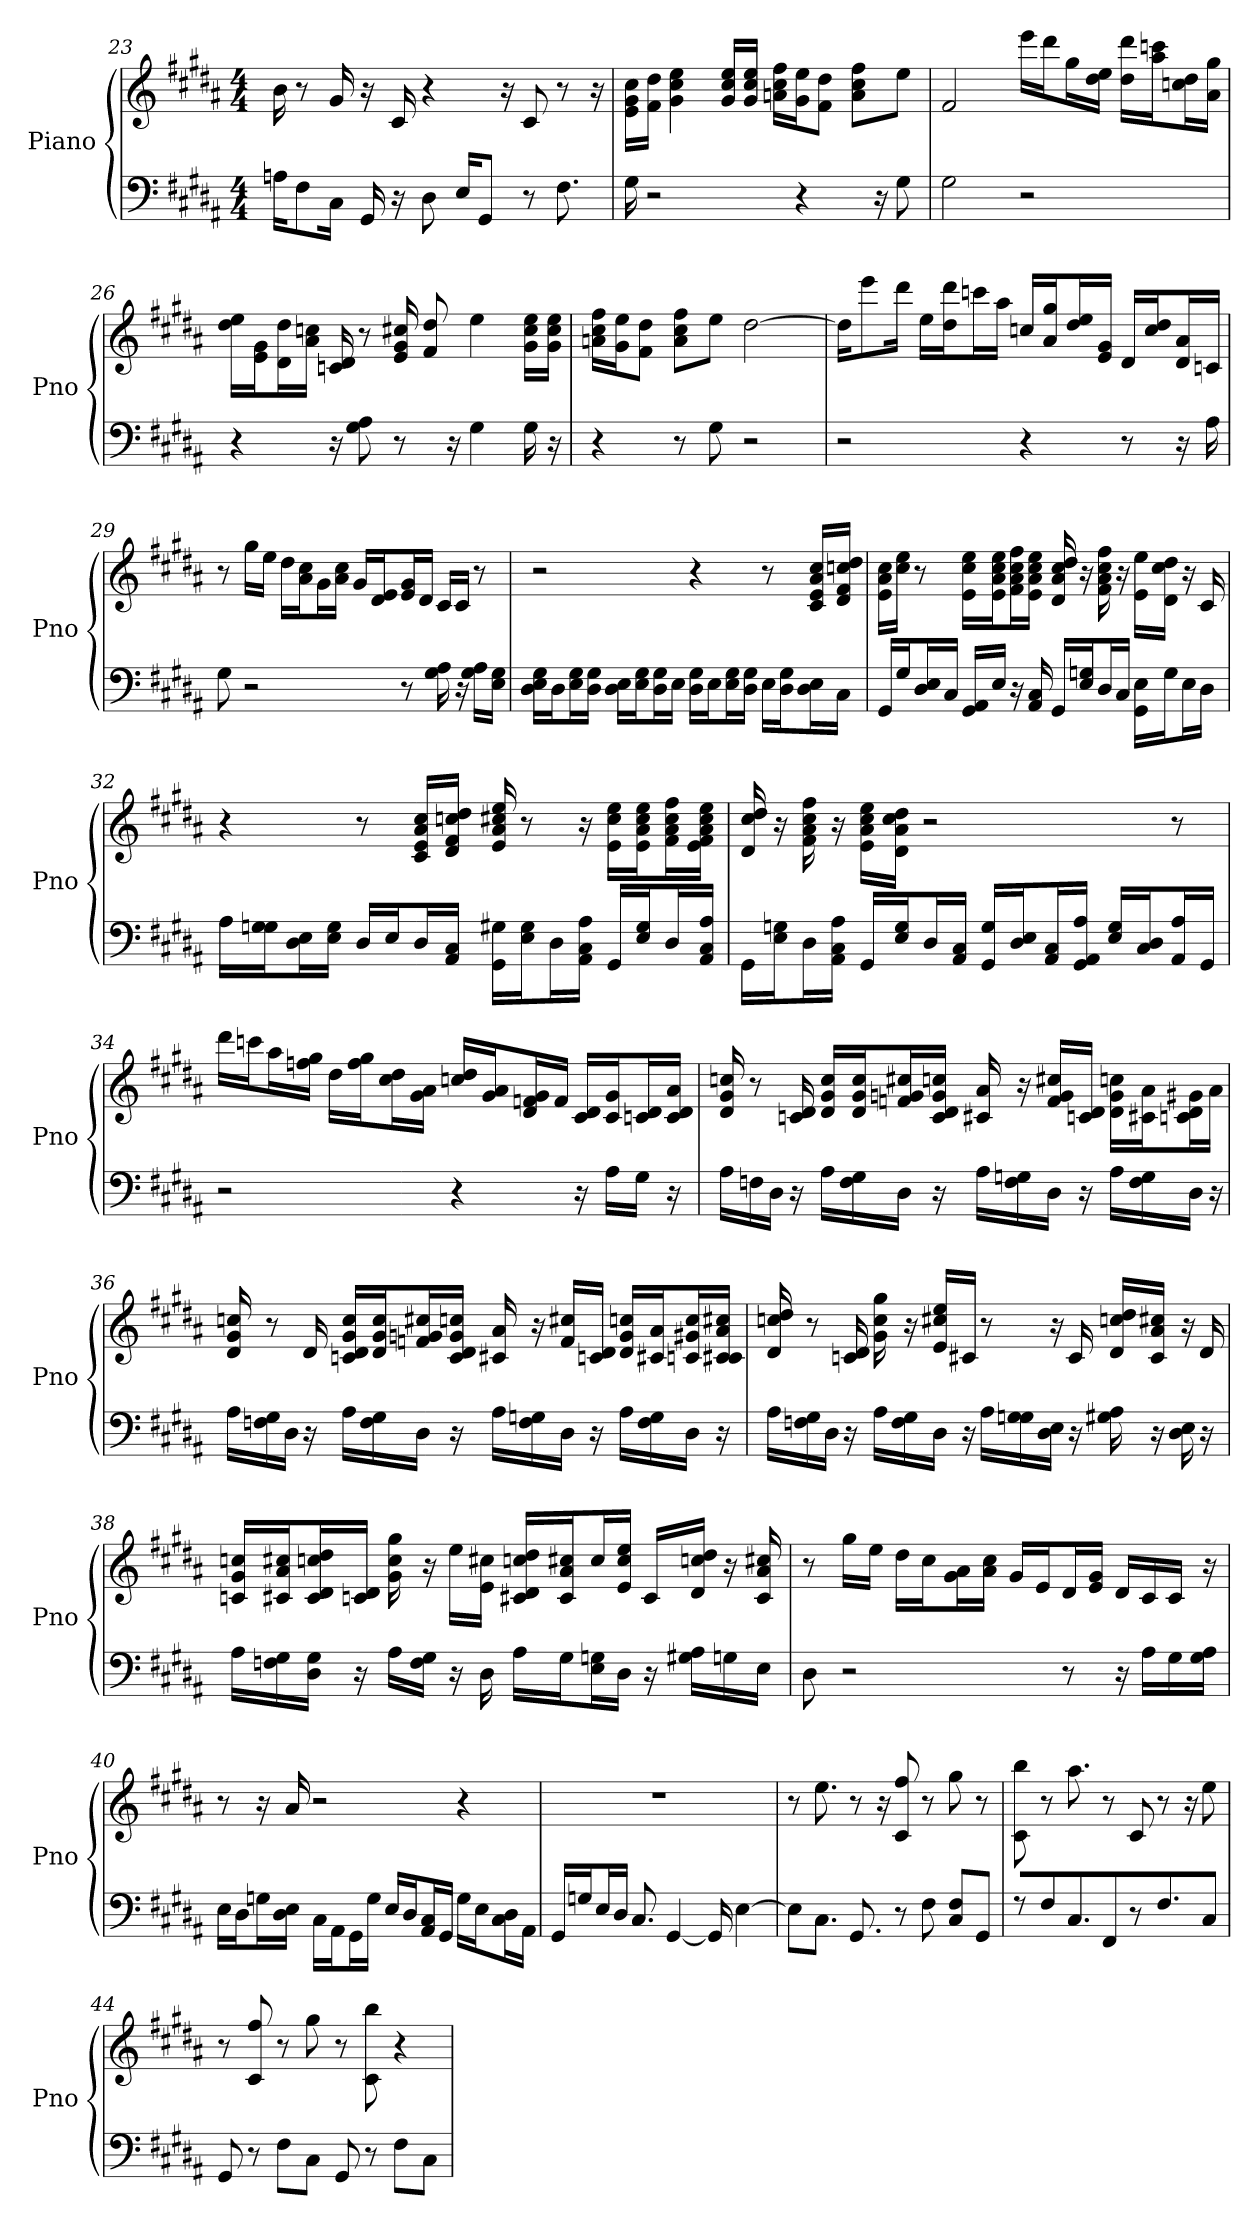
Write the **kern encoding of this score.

**kern	**kern
*part1	*part1
*staff2	*staff1
*I"Piano	*
*I'Pno	*
*clefF4	*clefG2
*k[f#c#g#d#a#]	*k[f#c#g#d#a#]
*B:	*B:
*M4/4	*M4/4
=23	=23
16A\KL	16b
8F#\	8r
16C#\Jk	16g#
16GG#	16r
16r	16c#
8D#	4r
16E/KL	.
8GG#/J	.
.	16r
8r	8c#
8.F#	8r
.	16r
=24	=24
16G#	16cc#\ 16e\ 16g#\LL
2r	16f#\ 16dd#\JJ
.	4cc# 4g# 4ee
.	16cc#/ 16ee/ 16g#/LL
.	16cc#/ 16ee/ 16g#/JJ
.	16cc#\ 16ff#\ 16a\LL
4r	16ee\ 16g#\J
.	8f#\ 8dd#\J
.	8cc#\ 8ff#\ 8a\L
16r	.
8G#	8ee\J
=25	=25
2G#	2f#
2r	16eee\LL
.	16ddd#\J
.	16gg#\L
.	16ee\ 16dd#\JJ
.	16dd#\ 16ddd#\LL
.	16ccc\ 16aa#\J
.	16dd#\ 16cc\L
.	16a#\ 16gg#\JJ
=26	=26
4r	16ee\ 16dd#\LL
.	16g#\ 16e\J
.	16d#\ 16dd#\L
.	16cc\ 16a#\JJ
16r	16d# 16c
8A# 8G#	8r
8r	16e 16g# 16cc#
.	8f# 8dd#
16r	.
4G#	4ee
16G#	16g#\ 16cc#\ 16ee\LL
16r	16g#\ 16cc#\ 16ee\JJ
=27	=27
4r	16ff#\ 16cc#\ 16a\LL
.	16g#\ 16ee\J
.	8f#\ 8dd#\J
8r	8a\ 8cc#\ 8ff#\L
8G#	8ee\J
2r	[2dd#
=28	=28
2r	16dd#\KL]
.	8eee\
.	16ddd#\Jk
.	16ee\LL
.	16dd#\ 16ddd#\J
.	16ccc\L
.	16aa#\JJ
4r	16cc/LL
.	16a#/ 16gg#/J
.	16ee/ 16dd#/L
.	16g#/ 16e/JJ
8r	16d#/LL
.	16dd#/ 16cc/J
16r	16a#/ 16d#/L
16A#	16c/JJ
=29	=29
8G#	8r
2r	16gg#\LL
.	16ee\JJ
.	16dd#\LL
.	16cc#\ 16a#\J
.	16g#\L
.	16cc#\ 16a#\JJ
.	16g#/LL
.	16e/ 16d#/J
8r	16g#/ 16e/L
.	16d#/JJ
16A# 16G#	16c#/LL
16r	16c#/JJ
16A#\ 16G#\LL	8r
16G#\ 16E\JJ	.
=30	=30
16D#\ 16G#\ 16E\LL	2r
16D#\J	.
16G#\ 16E\L	.
16D#\ 16G#\JJ	.
16E\ 16D#\LL	.
16G#\ 16E\J	.
16D#\ 16G#\L	.
16E\JJ	.
16D#\ 16G#\LL	4r
16E\J	.
16G#\ 16E\L	.
16D#\ 16G#\JJ	.
16E\LL	8r
16D#\ 16G#\J	.
16E\ 16D#\L	16cc#/ 16a#/ 16c#/ 16e/LL
16C#\JJ	16dd#/ 16cc/ 16d#/ 16f#/JJ
=31	=31
16GG#/LL	16cc#\ 16a#\ 16e\LL
16G#/J	16ee\ 16cc#\JJ
16E/ 16D#/L	8r
16C#/JJ	.
16AA#/ 16GG#/LL	16ee\ 16e\ 16cc#\LL
16E/JJ	16e\ 16a#\ 16cc#\ 16ee\J
16r	16f#\ 16a#\ 16cc#\ 16ff#\L
16C# 16AA#	16e\ 16cc#\ 16ee\ 16a#\JJ
16GG#/LL	16d# 16dd# 16cc# 16a#
16G/ 16E/J	16r
16D#/L	16ff# 16f# 16cc# 16a#
16C#/JJ	16r
16E\ 16GG#\LL	16ee\ 16e\LL
16G\J	16d#\ 16dd#\ 16cc#\JJ
16E\L	16r
16D#\JJ	16c#
=32	=32
16A#\LL	4r
16G#\ 16G\J	.
16E\ 16D#\L	.
16G\ 16E\JJ	.
16D#/LL	8r
16E/J	.
16D#/L	16a#/ 16c#/ 16cc#/ 16e/LL
16C#/ 16AA#/JJ	16cc/ 16dd#/ 16f#/ 16d#/JJ
16G#\ 16GG#\LL	16a# 16ee 16e 16cc#
16G#\ 16E\J	8r
16D#\L	.
16C#\ 16AA#\ 16A#\JJ	16r
16GG#/LL	16ee\ 16cc#\ 16e\LL
16G#/ 16E/J	16a#\ 16e\ 16cc#\ 16ee\J
16D#/L	16a#\ 16ff#\ 16f#\ 16cc#\L
16C#/ 16A#/ 16AA#/JJ	16f#\ 16a#\ 16cc#\ 16e\ 16ee\JJ
=33	=33
16GG#\LL	16cc# 16d# 16dd#
16G\ 16E\J	16r
16D#\L	16ff# 16cc# 16f# 16a#
16C#\ 16AA#\ 16A#\JJ	16r
16GG#/LL	16cc#\ 16e\ 16a#\ 16ee\LL
16G/ 16E/J	16cc#\ 16dd#\ 16d#\ 16a#\JJ
16D#/L	2r
16C#/ 16AA#/JJ	.
16GG#/ 16G/LL	.
16E/ 16D#/J	.
16C#/ 16AA#/L	.
16A#/ 16AA#/ 16GG#/JJ	.
16G/ 16E/LL	.
16D#/ 16C#/J	.
16AA#/ 16A#/L	8r
16GG#/JJ	.
=34	=34
2r	16ddd#\LL
.	16ccc\J
.	16aa#\L
.	16gg#\ 16ff\JJ
.	16dd#\LL
.	16gg#\ 16ff\J
.	16dd#\ 16cc#\L
.	16a#\ 16g#\JJ
4r	16dd#/ 16cc/LL
.	16a#/ 16g#/J
.	16f/ 16d#/ 16g#/L
.	16f/JJ
16r	16d#/ 16c#/LL
16A#\LL	16c#/ 16g#/J
16G#\JJ	16d#/ 16c/L
16r	16d#/ 16a#/ 16c/JJ
=35	=35
16A#\LL	16cc 16d# 16g#
16F\	8r
16D#\JJ	.
16r	16d# 16c
16A#\LL	16cc/ 16d#/ 16g#/LL
16G#\ 16F\	16g#/ 16cc/ 16d#/J
16D#\JJ	16g/ 16cc#/ 16f/L
16r	16d#/ 16g/ 16cc/ 16c/JJ
16A#\LL	16c# 16a#
16G\ 16F\	16r
16D#\JJ	16cc#/ 16g/ 16f/LL
16r	16d#/ 16c/JJ
16A#\LL	16cc\ 16d#\ 16g\LL
16G\ 16F\	16a#\ 16c#\J
16D#\JJ	16g#\ 16c\ 16d#\L
16r	16a#\JJ
=36	=36
16A#\LL	16d# 16g# 16cc
16G#\ 16F\	8r
16D#\JJ	.
16r	16d#
16A#\LL	16c/ 16cc/ 16d#/ 16g#/LL
16G#\ 16F\	16d#/ 16cc/ 16g#/J
16D#\JJ	16f/ 16g/ 16cc#/L
16r	16d#/ 16cc/ 16g/ 16c/JJ
16A#\LL	16c# 16a#
16G\ 16F\	16r
16D#\JJ	16f/ 16cc#/LL
16r	16d#/ 16c/JJ
16A#\LL	16cc/ 16d#/ 16g/LL
16G\ 16F\	16a#/ 16c#/J
16D#\JJ	16g#/ 16c/ 16cc/L
16r	16c/ 16cc#/ 16a#/ 16c#/JJ
=37	=37
16A#\LL	16d# 16cc 16dd#
16G#\ 16F\	8r
16D#\JJ	.
16r	16d# 16c
16A#\LL	16gg# 16g# 16cc
16G#\ 16F\	16r
16D#\JJ	16ee/ 16e/ 16cc#/LL
16r	16c#/JJ
16A#\LL	8r
16G#\ 16G\	.
16E\ 16D#\JJ	16r
16r	16c#
16A# 16G#	16d#/ 16cc/ 16dd#/LL
16r	16cc#/ 16c#/ 16a#/JJ
16E 16D#	16r
16r	16d#
=38	=38
16A#\LL	16c/ 16cc/ 16g#/LL
16G#\ 16F\	16c#/ 16cc#/ 16a#/J
16D#\ 16G#\JJ	16c#/ 16cc/ 16dd#/ 16d#/L
16r	16d#/ 16c/JJ
16A#\LL	16cc 16gg# 16g#
16G#\ 16F\JJ	16r
16r	16ee\LL
16D#	16e\ 16cc#\JJ
16A#\LL	16dd#/ 16cc/ 16d#/ 16c#/LL
16G#\J	16a#/ 16cc#/ 16c#/J
16G\ 16E\L	16cc#/L
16D#\JJ	16ee/ 16cc#/ 16e/JJ
16r	16c#/LL
16A#\ 16G#\LL	16cc/ 16d#/ 16dd#/JJ
16G\	16r
16E\JJ	16a# 16c# 16cc#
=39	=39
8D#	8r
2r	16gg#\LL
.	16ee\JJ
.	16dd#\LL
.	16cc#\J
.	16a#\ 16g#\L
.	16cc#\ 16a#\JJ
.	16g#/LL
.	16e/J
8r	16d#/L
.	16g#/ 16e/JJ
16r	16d#/LL
16A#\LL	16c#/
16G#\	16c#/JJ
16A#\ 16G#\JJ	16r
=40	=40
16E\LL	8r
16D#\J	.
16G\L	16r
16E\ 16D#\JJ	16a#
16C#\LL	2r
16AA#\J	.
16GG#\L	.
16G\JJ	.
16E/LL	.
16D#/J	.
16C#/ 16AA#/L	.
16GG#/JJ	.
16G\LL	4r
16E\J	.
16D#\ 16C#\L	.
16AA#\JJ	.
=41	=41
16GG#/LL	1r
16G/J	.
16E/L	.
16D#/JJ	.
8.C#	.
[4GG#	.
16GG#]	.
[4E	.
=42	=42
8E\L]	8r
8.C#\J	8.ee
8.GG#	8r
.	16r
8r	8ff# 8c#
8F#	8r
8F#/ 8C#/L	8gg#
8GG#/J	8r
=43	=43
8r	8bb 8c#
8F#	8r
8.C#/L	8.aa#
8FF#/J	8r
8r	8c#
8.F#	8r
.	16r
8C#J	8ee
=44	=44
8GG#	8r
8r	8ff# 8c#
8F#\L	8r
8C#\J	8gg#
8GG#	8r
8r	8c# 8bb
8F#\L	4r
8C#\J	.
=	=
*-	*-
